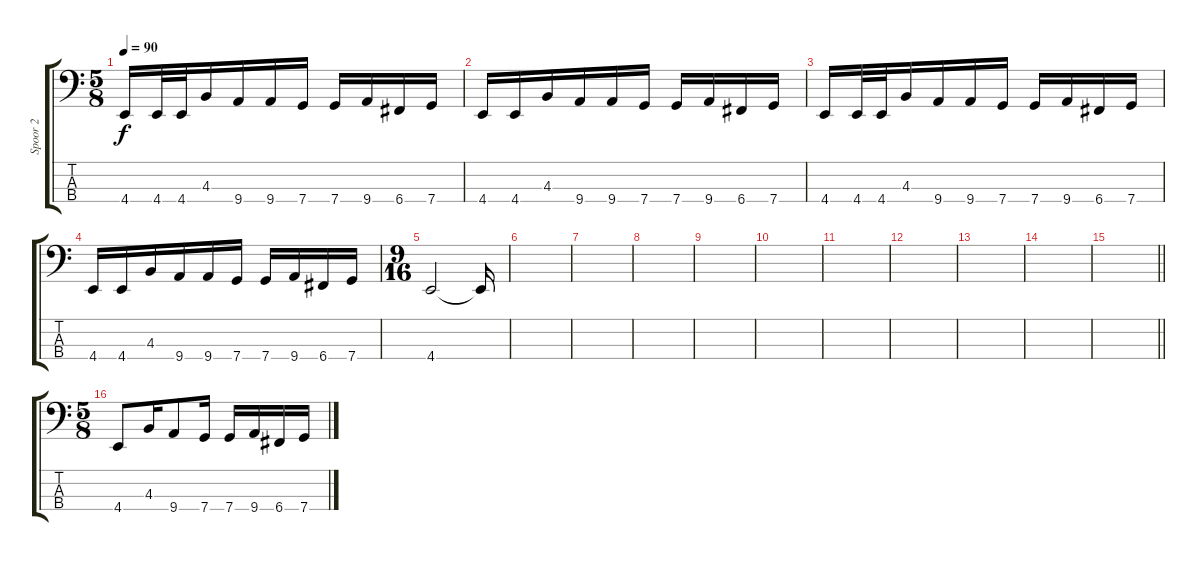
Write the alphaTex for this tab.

\track ("Spoor 2" "Spoor 2") {instrument electricbassfinger}
\staff {score tabs}
\tuning (F2 C2 G1 C1) {hide}
\ts (5 8)
\tempo 90
\clef f4
\ks c
4.4.16{dy f} 4.4.32 4.4.32 4.3.16 9.4.16 9.4.16 7.4.16 7.4.16 9.4.16 6.4.16 7.4.16 |
4.4.16 4.4.16 4.3.16 9.4.16 9.4.16 7.4.16 7.4.16 9.4.16 6.4.16 7.4.16 |
4.4.16 4.4.32 4.4.32 4.3.16 9.4.16 9.4.16 7.4.16 7.4.16 9.4.16 6.4.16 7.4.16 |
4.4.16 4.4.16 4.3.16 9.4.16 9.4.16 7.4.16 7.4.16 9.4.16 6.4.16 7.4.16 |
\ts (9 16)
4.4.2 4.4{t}.16 |
|
|
|
|
|
|
|
|
|
\barLineRight lightlight
|
\ts (5 8)
4.4.8 4.3.16 9.4.8 7.4.16 7.4.16 9.4.16 6.4.16 7.4.16
